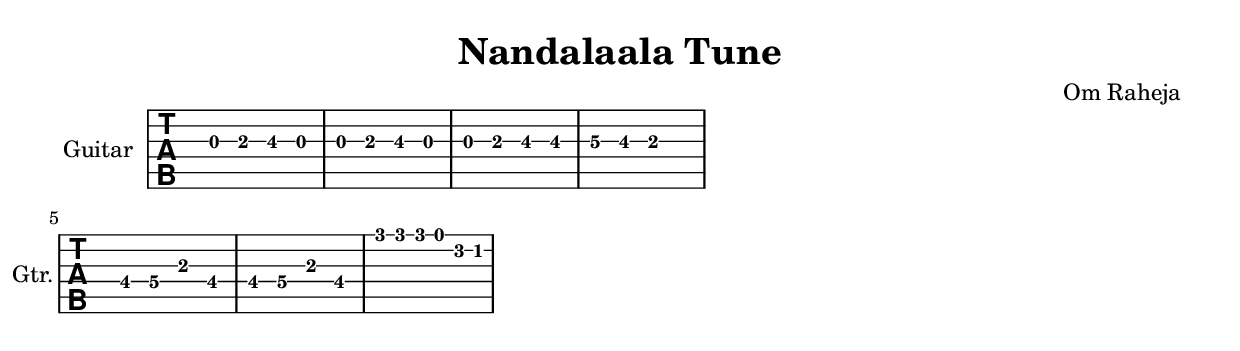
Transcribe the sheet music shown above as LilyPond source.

\version "2.24.4"

\header {
  title = "Nandalaala Tune"
  composer = "Om Raheja"
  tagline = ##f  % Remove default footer
}

% Define standard guitar tuning (E2 A2 D3 G3 B3 E4)
standardTuning = \stringTuning <e, a, d g b e'>

music = {
  \key c \major
  \time 4/4
  
  % Example tab - replace with your actual tablature
  <g\3>4 <a\3> <b\3> <g\3>  |
  <g\3>4 <a\3> <b\3> <g\3>  |
  <g\3>4 <a\3> <b\3> <b\3>  |
  <c'\3>4 <b\3> <a\3>  r4   \break
  <fis\4>4 <g\4> <a\3> <fis\4>  |
  <fis\4>4 <g\4> <a\3> <fis\4>  |
  \time 6/8 <g'\1>8 <g'\1> <g'\1> <e'\1> <d'\2> <c'\2> |
}

\score {
  \new TabStaff {
    \set TabStaff.stringTunings = \standardTuning
    \set TabStaff.instrumentName = #"Guitar"
    \set TabStaff.shortInstrumentName = #"Gtr."
    
    \clef "moderntab"
    \music
  }
  
  \layout {
    \context {
      \TabStaff
      \numericTimeSignature
      \override Stem.transparent = ##t       % Hide stems
      \override Flag.transparent = ##t       % Hide flags
      \override Beam.transparent = ##t       % Hide beams
    }
    
    \context {
      \TabVoice
      \override TextScript.padding = #2       % Add padding to string numbers
    }
    
    indent = #15  % Reduce indentation
    ragged-right = ##t
  }
}
